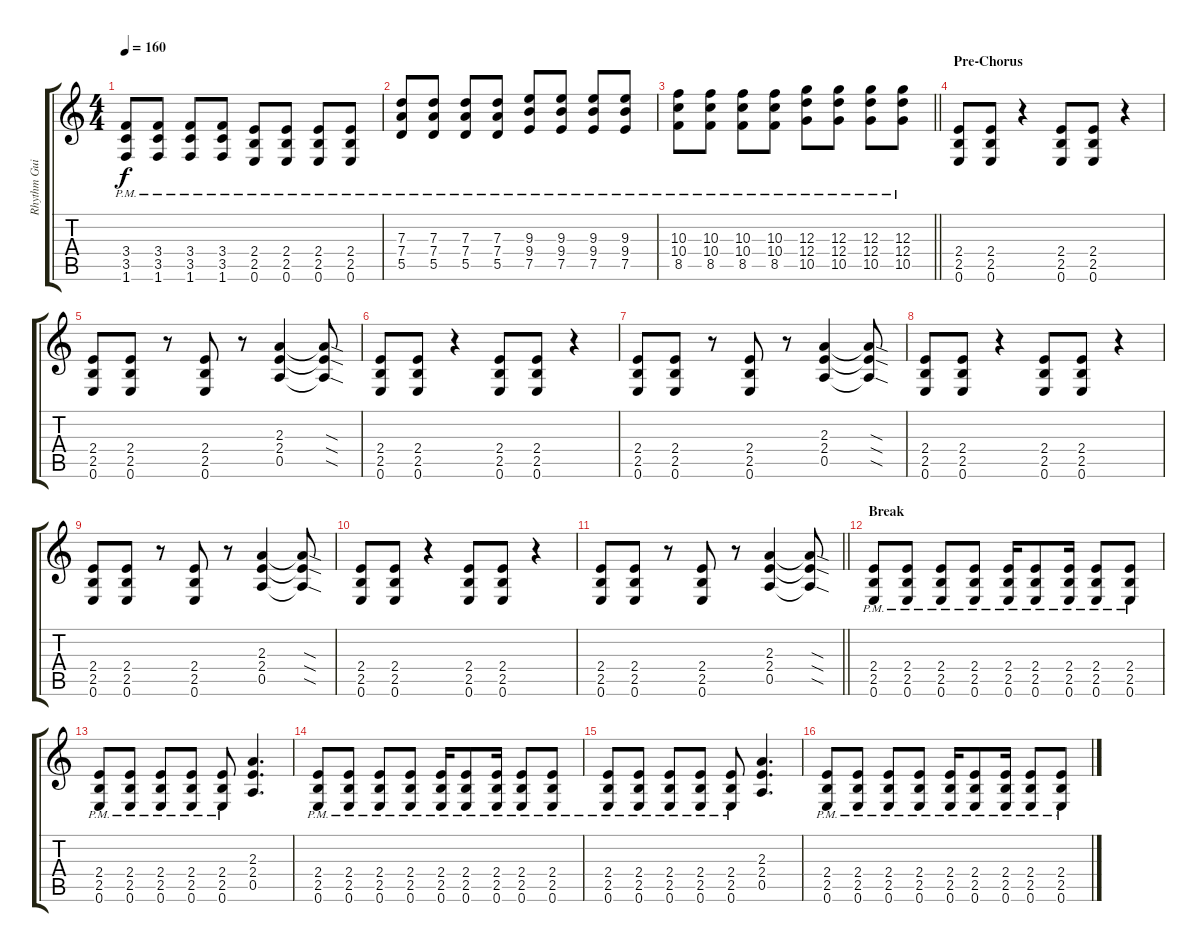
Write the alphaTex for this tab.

\track ("Rhythm Guitar" "Rhythm Gui") {instrument overdrivenguitar}
\staff {score tabs}
\tuning (E4 B3 G3 D3 A2 E2) {hide}
\ts (4 4)
\tempo 160
\clef g2
\ks c
(3.4{pm} 3.5{pm} 1.6{pm}).8{dy f} (3.4{pm} 3.5{pm} 1.6{pm}).8 (3.4{pm} 3.5{pm} 1.6{pm}).8 (3.4{pm} 3.5{pm} 1.6{pm}).8 (2.4{pm} 2.5{pm} 0.6{pm}).8 (2.4{pm} 2.5{pm} 0.6{pm}).8 (2.4{pm} 2.5{pm} 0.6{pm}).8 (2.4{pm} 2.5{pm} 0.6{pm}).8 |
(7.3{pm} 7.4{pm} 5.5{pm}).8 (7.3{pm} 7.4{pm} 5.5{pm}).8 (7.3{pm} 7.4{pm} 5.5{pm}).8 (7.3{pm} 7.4{pm} 5.5{pm}).8 (9.3{pm} 9.4{pm} 7.5{pm}).8 (9.3{pm} 9.4{pm} 7.5{pm}).8 (9.3{pm} 9.4{pm} 7.5{pm}).8 (9.3{pm} 9.4{pm} 7.5{pm}).8 |
\barLineRight lightlight
(10.3{pm} 10.4{pm} 8.5{pm}).8 (10.3{pm} 10.4{pm} 8.5{pm}).8 (10.3{pm} 10.4{pm} 8.5{pm}).8 (10.3{pm} 10.4{pm} 8.5{pm}).8 (12.3{pm} 12.4{pm} 10.5{pm}).8 (12.3{pm} 12.4{pm} 10.5{pm}).8 (12.3{pm} 12.4{pm} 10.5{pm}).8 (12.3{pm} 12.4{pm} 10.5{pm}).8 |
\section ("" "Pre-Chorus")
(2.4 2.5 0.6).8{balance 16} (2.4 2.5 0.6).8 r.4 (2.4 2.5 0.6).8 (2.4 2.5 0.6).8 r.4 |
(2.4 2.5 0.6).8 (2.4 2.5 0.6).8 r.8 (2.4 2.5 0.6).8 r.8 (2.3 2.4 0.5).4 (2.3{sod t} 2.4{sod t} 0.5{sod t}).8 |
(2.4 2.5 0.6).8 (2.4 2.5 0.6).8 r.4 (2.4 2.5 0.6).8 (2.4 2.5 0.6).8 r.4 |
(2.4 2.5 0.6).8 (2.4 2.5 0.6).8 r.8 (2.4 2.5 0.6).8 r.8 (2.3 2.4 0.5).4 (2.3{sod t} 2.4{sod t} 0.5{sod t}).8 |
(2.4 2.5 0.6).8 (2.4 2.5 0.6).8 r.4 (2.4 2.5 0.6).8 (2.4 2.5 0.6).8 r.4 |
(2.4 2.5 0.6).8 (2.4 2.5 0.6).8 r.8 (2.4 2.5 0.6).8 r.8 (2.3 2.4 0.5).4 (2.3{sod t} 2.4{sod t} 0.5{sod t}).8 |
(2.4 2.5 0.6).8 (2.4 2.5 0.6).8 r.4 (2.4 2.5 0.6).8 (2.4 2.5 0.6).8 r.4 |
\barLineRight lightlight
(2.4 2.5 0.6).8 (2.4 2.5 0.6).8 r.8 (2.4 2.5 0.6).8 r.8 (2.3 2.4 0.5).4 (2.3{sod t} 2.4{sod t} 0.5{sod t}).8 |
\section ("" "Break")
(2.4{pm} 2.5{pm} 0.6{pm}).8 (2.4{pm} 2.5{pm} 0.6{pm}).8 (2.4{pm} 2.5{pm} 0.6{pm}).8 (2.4{pm} 2.5{pm} 0.6{pm}).8 (2.4{pm} 2.5{pm} 0.6{pm}).16 (2.4{pm} 2.5{pm} 0.6{pm}).8 (2.4{pm} 2.5{pm} 0.6{pm}).16 (2.4{pm} 2.5{pm} 0.6{pm}).8 (2.4{pm} 2.5{pm} 0.6{pm}).8 |
(2.4{pm} 2.5{pm} 0.6{pm}).8 (2.4{pm} 2.5{pm} 0.6{pm}).8 (2.4{pm} 2.5{pm} 0.6{pm}).8 (2.4{pm} 2.5{pm} 0.6{pm}).8 (2.4{pm} 2.5{pm} 0.6{pm}).8 (2.3 2.4 0.5).4{d} |
(2.4{pm} 2.5{pm} 0.6{pm}).8 (2.4{pm} 2.5{pm} 0.6{pm}).8 (2.4{pm} 2.5{pm} 0.6{pm}).8 (2.4{pm} 2.5{pm} 0.6{pm}).8 (2.4{pm} 2.5{pm} 0.6{pm}).16 (2.4{pm} 2.5{pm} 0.6{pm}).8 (2.4{pm} 2.5{pm} 0.6{pm}).16 (2.4{pm} 2.5{pm} 0.6{pm}).8 (2.4{pm} 2.5{pm} 0.6{pm}).8 |
(2.4{pm} 2.5{pm} 0.6{pm}).8 (2.4{pm} 2.5{pm} 0.6{pm}).8 (2.4{pm} 2.5{pm} 0.6{pm}).8 (2.4{pm} 2.5{pm} 0.6{pm}).8 (2.4{pm} 2.5{pm} 0.6{pm}).8 (2.3 2.4 0.5).4{d} |
(2.4{pm} 2.5{pm} 0.6{pm}).8 (2.4{pm} 2.5{pm} 0.6{pm}).8 (2.4{pm} 2.5{pm} 0.6{pm}).8 (2.4{pm} 2.5{pm} 0.6{pm}).8 (2.4{pm} 2.5{pm} 0.6{pm}).16 (2.4{pm} 2.5{pm} 0.6{pm}).8 (2.4{pm} 2.5{pm} 0.6{pm}).16 (2.4{pm} 2.5{pm} 0.6{pm}).8 (2.4{pm} 2.5{pm} 0.6{pm}).8
